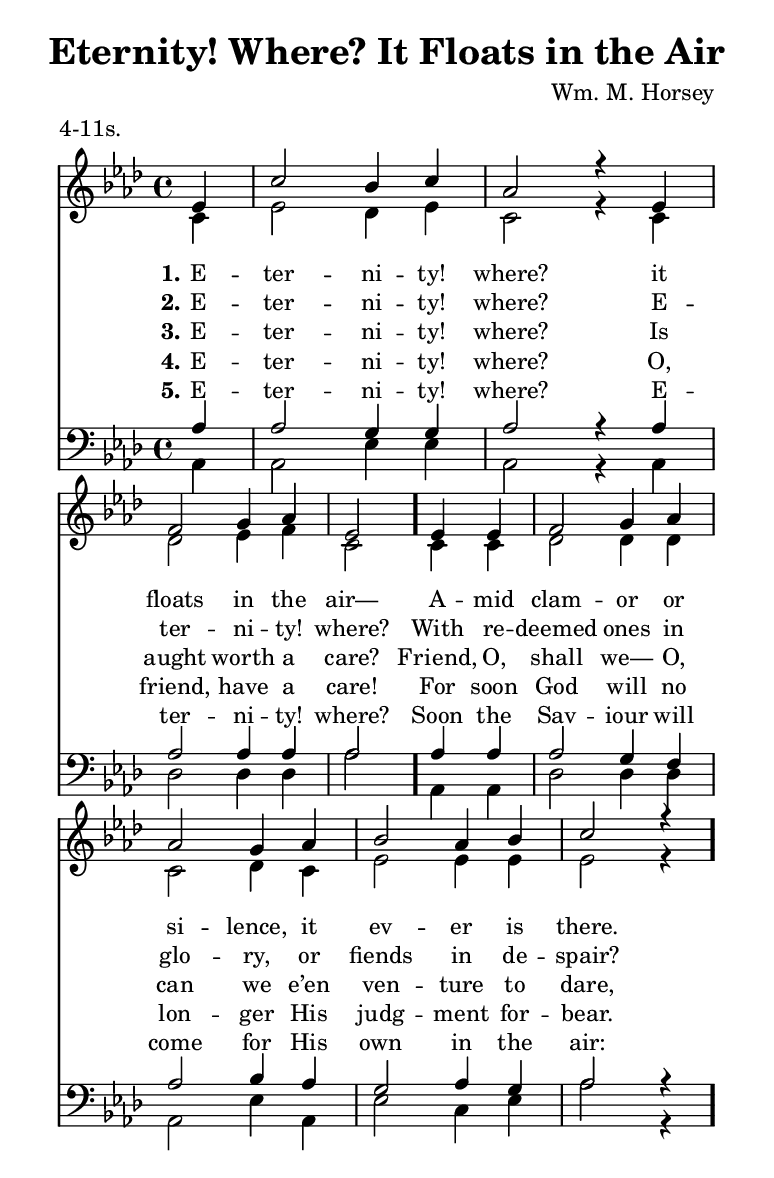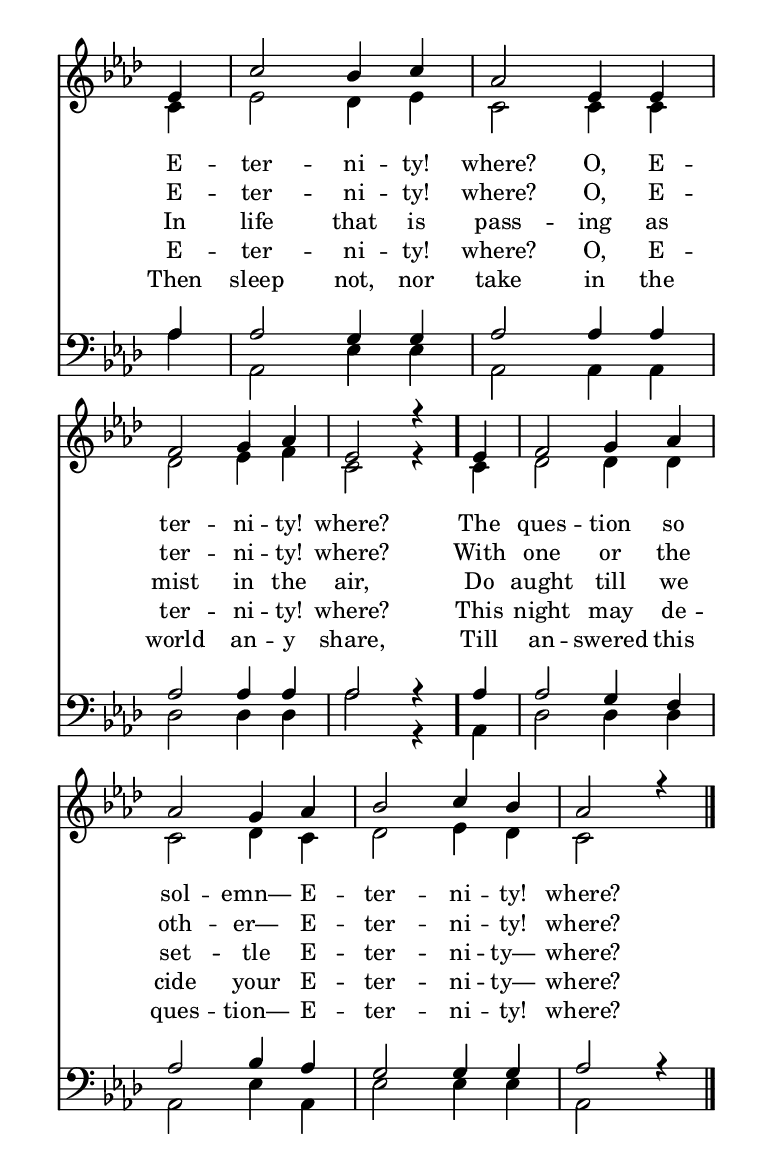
\include "common/global.ily"
\paper {
  \include "common/paper.ily"
  ragged-bottom = ##t
  ragged-last-bottom = ##t
  systems-per-page = 3
  %page-count = ##f
}

\header{
  hymnnumber = "51"
  title = "Eternity! Where? It Floats in the Air"
  tunename = "Eternity"
  meter = "4-11s."
  %poet = ""
  composer = "Wm. M. Horsey"
  %copyright = ""
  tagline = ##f
}

% for fermata in MIDI
ta = { \tempo 4=100 }
tb = { \tempo 4=50  }

patternAA = {    c4 | c2 c4 c4 | c2 c4 c4 | c2 c4 c4 | c2 c4 }
patternAB = { c4 c4 | c2 c4 c4 | c2 c4 c4 | c2 c4 c4 | c2 c4 }

global = {
  \include "common/overrides.ily"
  \override Staff.TimeSignature.style = #'()
  \time 4/4
  \override Score.MetronomeMark.transparent = ##t % hide all fermata changes too
  \ta
  \key aes \major
  \partial 4
  \autoBeamOff
}

notesSoprano = {
\global
\relative c' {

  \changePitch \patternAA { ees     | c' bes c | aes r ees   | f g aes     | ees   } 
  \changePitch \patternAB { ees ees | f g aes  | aes g aes   | bes aes bes | c r   } 
  \changePitch \patternAA { ees,    | c' bes c | aes ees ees | f g aes     | ees r } 
  \changePitch \patternAA { ees     | f g aes  | aes g aes   | bes c bes   | aes r } 

  \bar "|."

}
}

notesAlto = {
\global
\relative e' {

  \changePitch \patternAA { c   | ees des ees | c r c   | des ees f   | c     } 
  \changePitch \patternAB { c c | des des des | c des c | ees ees ees | ees r } 
  \changePitch \patternAA { c   | ees des ees | c c c   | des ees f   | c r   } 
  \changePitch \patternAA { c   | des des des | c des c | des ees des | c     } 

}
}

notesTenor = {
\global
\relative a {

  \changePitch \patternAA { aes     | aes g g | aes r aes   | aes aes aes | aes   } 
  \changePitch \patternAB { aes aes | aes g f | aes bes aes | g aes g     | aes r } 
  \changePitch \patternAA { aes     | aes g g | aes aes aes | aes aes aes | aes r } 
  \changePitch \patternAA { aes     | aes g f | aes bes aes | g g g       | aes r } 

}
}

notesBass = {
\global
\relative f, {

\changePitch \patternAA { aes      | aes ees' ees  | aes, r aes    | des des des  | aes'   } 
\changePitch \patternAB { aes, aes | des des des   | aes ees' aes, | ees' c ees   | aes r  } 
\changePitch \patternAA { aes      | aes, ees' ees | aes, aes aes  | des des des  | aes' r } 
\changePitch \patternAA { aes,     | des des des   | aes ees' aes, | ees' ees ees | aes,   } 

}
}

wordsA = \lyricmode {
\set stanza = "1."

E -- ter -- ni -- ty! where? it floats in the air— \bar "."
A -- mid clam -- or or si -- lence, it ev -- er is there. \bar "."
E -- ter -- ni -- ty! where? O, E -- ter -- ni -- ty! where? \bar "."
The ques -- tion so sol -- emn— E -- ter -- ni -- ty! where? \bar "."

}

wordsB = \lyricmode {
\set stanza = "2."

E -- ter -- ni -- ty! where? E -- ter -- ni -- ty! where?
With re -- deemed ones in glo -- ry, or fiends in de -- spair?
E -- ter -- ni -- ty! where? O, E -- ter -- ni -- ty! where?
With one or the oth -- er— E -- ter -- ni -- ty! where?

}

wordsC = \lyricmode {
\set stanza = "3."

E -- ter -- ni -- ty! where? Is aught worth a care?
Friend, O, shall we— O, can we e’en ven -- ture to dare,
In life that is pass -- ing as mist in the air,
Do aught till we set -- tle E -- ter -- ni -- ty— where?

}

wordsD = \lyricmode {
\set stanza = "4."

E -- ter -- ni -- ty! where? O, friend, have a care!
For soon God will no lon -- ger His judg -- ment for -- bear.
E -- ter -- ni -- ty! where? O, E -- ter -- ni -- ty! where?
This night may de -- cide your E -- ter -- ni -- ty— where?

}

wordsE = \lyricmode {
\set stanza = "5."

E -- ter -- ni -- ty! where? E -- ter -- ni -- ty! where?
Soon the Sav -- iour will come for His own in the air:
Then sleep not, nor take in the world an -- y share,
Till an -- swered this ques -- tion— E -- ter -- ni -- ty! where?

}

\score {
  \context ChoirStaff <<
    \context Staff = upper <<
      \set ChoirStaff.systemStartDelimiter = #'SystemStartBar
      \context Voice  = sopranos { \voiceOne << \notesSoprano >> }
      \context Voice  = altos { \voiceTwo << \notesAlto >> }
      \context Lyrics = one   \lyricsto sopranos \wordsA
      \context Lyrics = two   \lyricsto sopranos \wordsB
      \context Lyrics = three \lyricsto sopranos \wordsC
      \context Lyrics = four  \lyricsto sopranos \wordsD
      \context Lyrics = five  \lyricsto sopranos \wordsE
    >>
    \context Staff = men <<
      \clef bass
      \context Voice  = tenors { \voiceOne << \notesTenor >> }
      \context Voice  = basses { \voiceTwo << \notesBass >> }
    >>
  >>
  \layout {
    \include "common/layout.ily"
  }
  \midi{
    \include "common/midi.ily"
  }
}

\version "2.18.0"  % necessary for upgrading to future LilyPond versions.

% vi:set et ts=2 sw=2 ai nocindent syntax=lilypond
